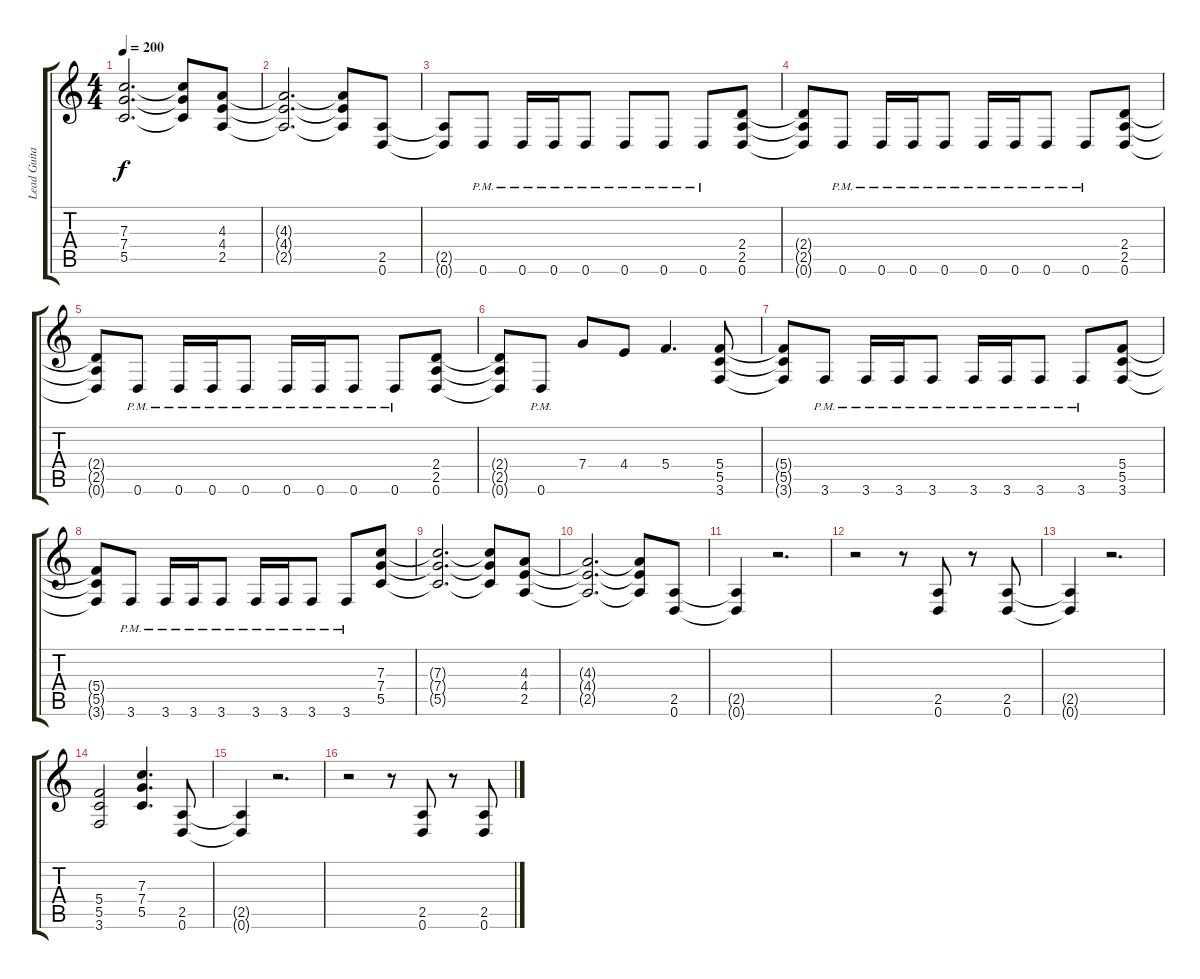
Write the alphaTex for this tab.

\track ("Lead Guitar 2" "Lead Guita") {instrument distortionguitar}
\staff {score tabs}
\tuning (D4 A3 F3 C3 G2 D2) {hide}
\ts (4 4)
\tempo 200
\clef g2
\ks c
(7.3{t} 7.4{t} 5.5{t}).2{d dy f} (7.3{t} 7.4{t} 5.5{t}).8 (4.3 4.4 2.5).8 |
(4.3{t} 4.4{t} 2.5{t}).2{d} (4.3{t} 4.4{t} 2.5{t}).8 (2.5 0.6).8 |
(2.5{t} 0.6{t}).8 0.6{pm}.8 0.6{pm}.16 0.6{pm}.16 0.6{pm}.8 0.6{pm}.8 0.6{pm}.8 0.6{pm}.8 (2.4 2.5 0.6).8 |
(2.4{t} 2.5{t} 0.6{t}).8 0.6{pm}.8 0.6{pm}.16 0.6{pm}.16 0.6{pm}.8 0.6{pm}.16 0.6{pm}.16 0.6{pm}.8 0.6{pm}.8 (2.4 2.5 0.6).8 |
(2.4{t} 2.5{t} 0.6{t}).8 0.6{pm}.8 0.6{pm}.16 0.6{pm}.16 0.6{pm}.8 0.6{pm}.16 0.6{pm}.16 0.6{pm}.8 0.6{pm}.8 (2.4 2.5 0.6).8 |
(2.4{t} 2.5{t} 0.6{t}).8 0.6{pm}.8 7.4.8 4.4.8 5.4.4{d} (5.4 5.5 3.6).8 |
(5.4{t} 5.5{t} 3.6{t}).8 3.6{pm}.8 3.6{pm}.16 3.6{pm}.16 3.6{pm}.8 3.6{pm}.16 3.6{pm}.16 3.6{pm}.8 3.6{pm}.8 (5.4 5.5 3.6).8 |
(5.4{t} 5.5{t} 3.6{t}).8 3.6{pm}.8 3.6{pm}.16 3.6{pm}.16 3.6{pm}.8 3.6{pm}.16 3.6{pm}.16 3.6{pm}.8 3.6{pm}.8 (7.3 7.4 5.5).8 |
(7.3{t} 7.4{t} 5.5{t}).2{d} (7.3{t} 7.4{t} 5.5{t}).8 (4.3 4.4 2.5).8 |
(4.3{t} 4.4{t} 2.5{t}).2{d} (4.3{t} 4.4{t} 2.5{t}).8 (2.5 0.6).8 |
(2.5{t} 0.6{t}).4 r.2{d} |
r.2 r.8 (2.5 0.6).8 r.8 (2.5 0.6).8 |
(2.5{t} 0.6{t}).4 r.2{d} |
(5.4 5.5 3.6).2 (7.3 7.4 5.5).4{d} (2.5 0.6).8 |
(2.5{t} 0.6{t}).4 r.2{d} |
r.2 r.8 (2.5 0.6).8 r.8 (2.5 0.6).8
